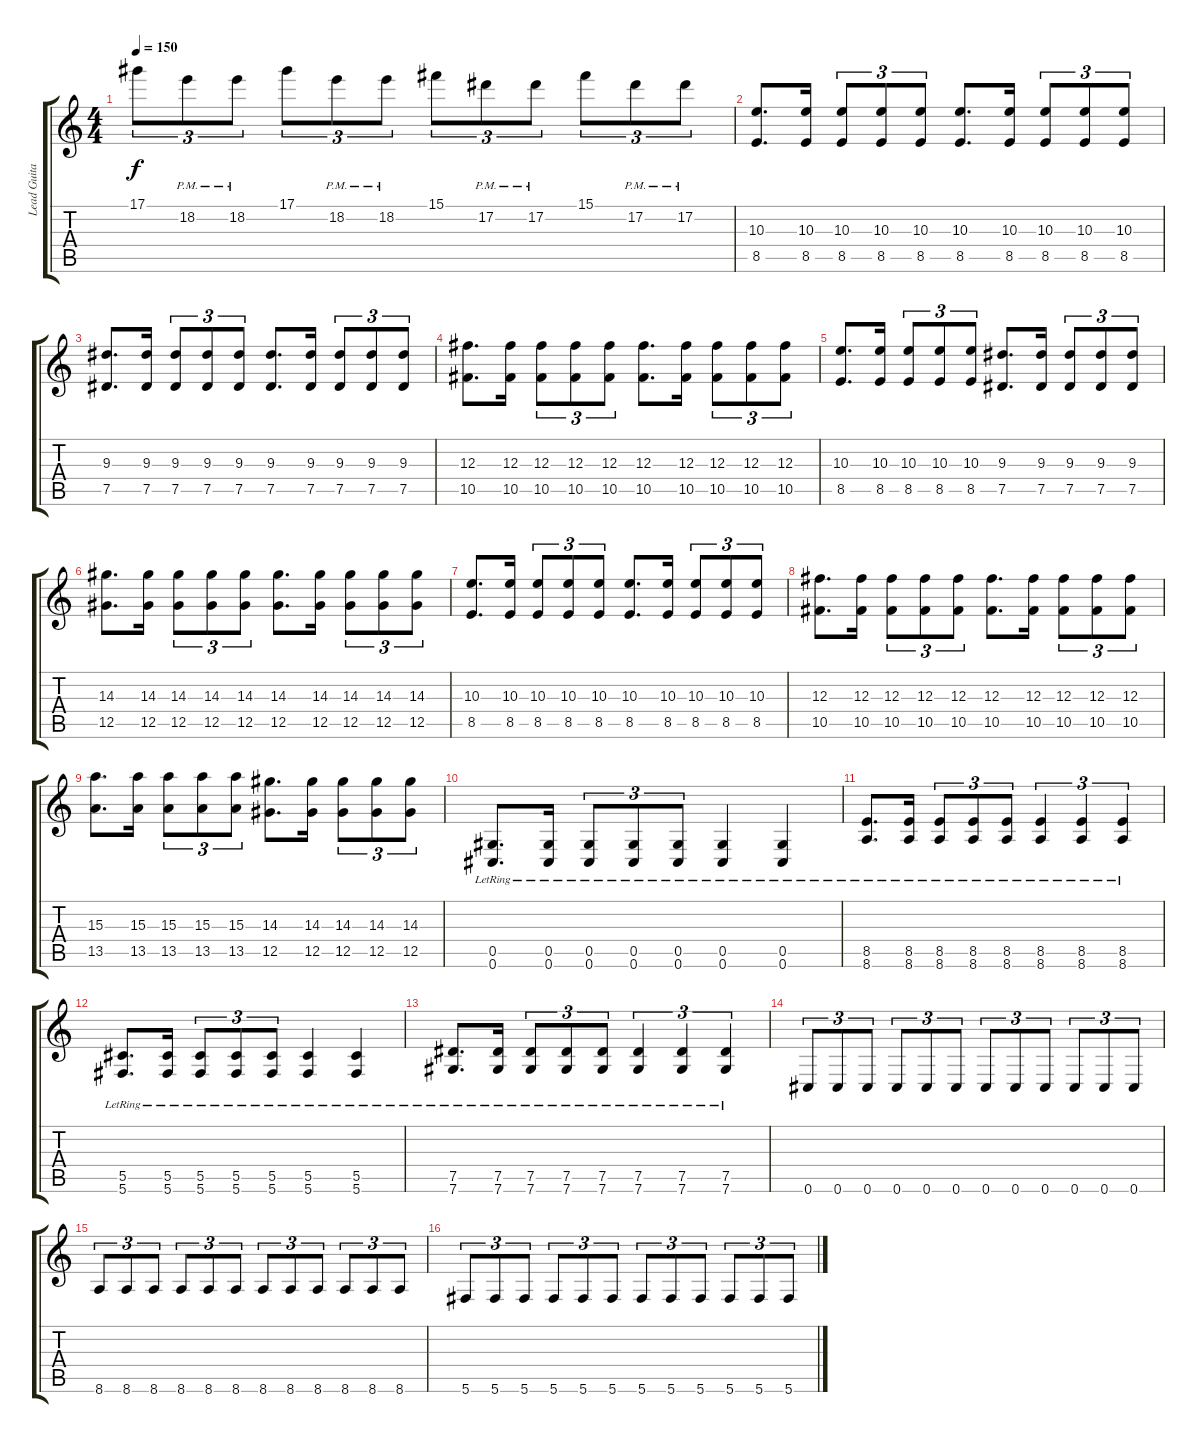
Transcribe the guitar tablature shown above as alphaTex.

\track ("Lead Guitar" "Lead Guita") {instrument distortionguitar}
\staff {score tabs}
\tuning (Eb4 Bb3 Gb3 Db3 Ab2 Db2) {hide}
\ts (4 4)
\tempo 150
\clef g2
\ks c
17.1.8{tu (3 2) dy f} 18.2{pm}.8{tu (3 2)} 18.2{pm}.8{tu (3 2)} 17.1.8{tu (3 2)} 18.2{pm}.8{tu (3 2)} 18.2{pm}.8{tu (3 2)} 15.1.8{tu (3 2)} 17.2{pm}.8{tu (3 2)} 17.2{pm}.8{tu (3 2)} 15.1.8{tu (3 2)} 17.2{pm}.8{tu (3 2)} 17.2{pm}.8{tu (3 2)} |
(10.3 8.5).8{d} (10.3 8.5).16 (10.3 8.5).8{tu (3 2)} (10.3 8.5).8{tu (3 2)} (10.3 8.5).8{tu (3 2)} (10.3 8.5).8{d} (10.3 8.5).16 (10.3 8.5).8{tu (3 2)} (10.3 8.5).8{tu (3 2)} (10.3 8.5).8{tu (3 2)} |
(9.3 7.5).8{d} (9.3 7.5).16 (9.3 7.5).8{tu (3 2)} (9.3 7.5).8{tu (3 2)} (9.3 7.5).8{tu (3 2)} (9.3 7.5).8{d} (9.3 7.5).16 (9.3 7.5).8{tu (3 2)} (9.3 7.5).8{tu (3 2)} (9.3 7.5).8{tu (3 2)} |
(12.3 10.5).8{d} (12.3 10.5).16 (12.3 10.5).8{tu (3 2)} (12.3 10.5).8{tu (3 2)} (12.3 10.5).8{tu (3 2)} (12.3 10.5).8{d} (12.3 10.5).16 (12.3 10.5).8{tu (3 2)} (12.3 10.5).8{tu (3 2)} (12.3 10.5).8{tu (3 2)} |
(10.3 8.5).8{d} (10.3 8.5).16 (10.3 8.5).8{tu (3 2)} (10.3 8.5).8{tu (3 2)} (10.3 8.5).8{tu (3 2)} (9.3 7.5).8{d} (9.3 7.5).16 (9.3 7.5).8{tu (3 2)} (9.3 7.5).8{tu (3 2)} (9.3 7.5).8{tu (3 2)} |
(14.3 12.5).8{d} (14.3 12.5).16 (14.3 12.5).8{tu (3 2)} (14.3 12.5).8{tu (3 2)} (14.3 12.5).8{tu (3 2)} (14.3 12.5).8{d} (14.3 12.5).16 (14.3 12.5).8{tu (3 2)} (14.3 12.5).8{tu (3 2)} (14.3 12.5).8{tu (3 2)} |
(10.3 8.5).8{d} (10.3 8.5).16 (10.3 8.5).8{tu (3 2)} (10.3 8.5).8{tu (3 2)} (10.3 8.5).8{tu (3 2)} (10.3 8.5).8{d} (10.3 8.5).16 (10.3 8.5).8{tu (3 2)} (10.3 8.5).8{tu (3 2)} (10.3 8.5).8{tu (3 2)} |
(12.3 10.5).8{d} (12.3 10.5).16 (12.3 10.5).8{tu (3 2)} (12.3 10.5).8{tu (3 2)} (12.3 10.5).8{tu (3 2)} (12.3 10.5).8{d} (12.3 10.5).16 (12.3 10.5).8{tu (3 2)} (12.3 10.5).8{tu (3 2)} (12.3 10.5).8{tu (3 2)} |
(15.3 13.5).8{d} (15.3 13.5).16 (15.3 13.5).8{tu (3 2)} (15.3 13.5).8{tu (3 2)} (15.3 13.5).8{tu (3 2)} (14.3 12.5).8{d} (14.3 12.5).16 (14.3 12.5).8{tu (3 2)} (14.3 12.5).8{tu (3 2)} (14.3 12.5).8{tu (3 2)} |
(0.5{lr} 0.6{lr}).8{d} (0.5{lr} 0.6{lr}).16 (0.5{lr} 0.6{lr}).8{tu (3 2)} (0.5{lr} 0.6{lr}).8{tu (3 2)} (0.5{lr} 0.6{lr}).8{tu (3 2)} (0.5{lr} 0.6{lr}).4 (0.5{lr} 0.6{lr}).4 |
(8.5{lr} 8.6{lr}).8{d} (8.5{lr} 8.6{lr}).16 (8.5{lr} 8.6{lr}).8{tu (3 2)} (8.5{lr} 8.6{lr}).8{tu (3 2)} (8.5{lr} 8.6{lr}).8{tu (3 2)} (8.5{lr} 8.6{lr}).4{tu (3 2)} (8.5{lr} 8.6{lr}).4{tu (3 2)} (8.5{lr} 8.6{lr}).4{tu (3 2)} |
(5.5{lr} 5.6{lr}).8{d} (5.5{lr} 5.6{lr}).16 (5.5{lr} 5.6{lr}).8{tu (3 2)} (5.5{lr} 5.6{lr}).8{tu (3 2)} (5.5{lr} 5.6{lr}).8{tu (3 2)} (5.5{lr} 5.6{lr}).4 (5.5{lr} 5.6{lr}).4 |
(7.5{lr} 7.6{lr}).8{d} (7.5{lr} 7.6{lr}).16 (7.5{lr} 7.6{lr}).8{tu (3 2)} (7.5{lr} 7.6{lr}).8{tu (3 2)} (7.5{lr} 7.6{lr}).8{tu (3 2)} (7.5{lr} 7.6{lr}).4{tu (3 2)} (7.5{lr} 7.6{lr}).4{tu (3 2)} (7.5{lr} 7.6{lr}).4{tu (3 2)} |
0.6.8{tu (3 2)} 0.6.8{tu (3 2)} 0.6.8{tu (3 2)} 0.6.8{tu (3 2)} 0.6.8{tu (3 2)} 0.6.8{tu (3 2)} 0.6.8{tu (3 2)} 0.6.8{tu (3 2)} 0.6.8{tu (3 2)} 0.6.8{tu (3 2)} 0.6.8{tu (3 2)} 0.6.8{tu (3 2)} |
8.6.8{tu (3 2)} 8.6.8{tu (3 2)} 8.6.8{tu (3 2)} 8.6.8{tu (3 2)} 8.6.8{tu (3 2)} 8.6.8{tu (3 2)} 8.6.8{tu (3 2)} 8.6.8{tu (3 2)} 8.6.8{tu (3 2)} 8.6.8{tu (3 2)} 8.6.8{tu (3 2)} 8.6.8{tu (3 2)} |
5.6.8{tu (3 2)} 5.6.8{tu (3 2)} 5.6.8{tu (3 2)} 5.6.8{tu (3 2)} 5.6.8{tu (3 2)} 5.6.8{tu (3 2)} 5.6.8{tu (3 2)} 5.6.8{tu (3 2)} 5.6.8{tu (3 2)} 5.6.8{tu (3 2)} 5.6.8{tu (3 2)} 5.6.8{tu (3 2)}
